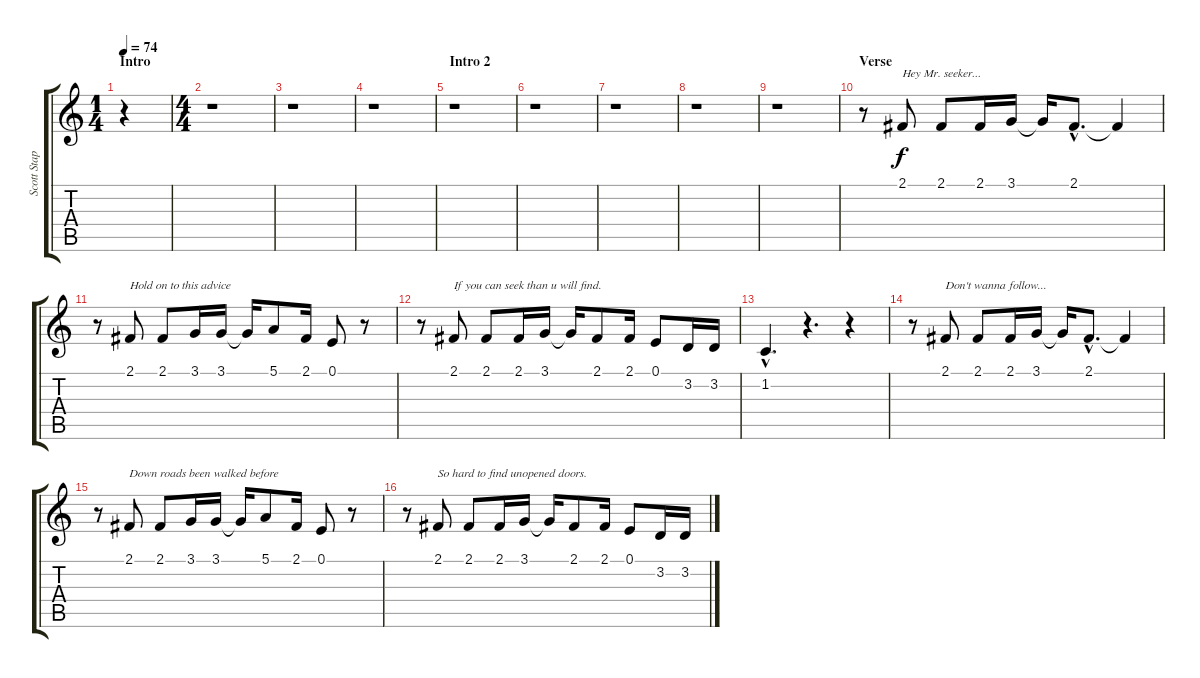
\track ("Scott Stapp" "Scott Stap") {instrument lead6voice}
\staff {score tabs}
\tuning (E4 B3 G3 D3 A2 E2) {hide}
\ts (1 4)
\section ("" "Intro")
\tempo 74
\clef g2
\ks c
r.4{dy f instrument lead6voice} |
\ts (4 4)
r.1 |
r.1 |
r.1 |
\section ("" "Intro 2")
r.1 |
r.1 |
r.1 |
r.1 |
r.1 |
\section ("" "Verse")
r.8 2.1.8{txt "Hey Mr. seeker..."} 2.1.8 2.1.16 3.1.16 3.1{t}.16 2.1{hac}.8{d} 2.1{t}.4 |
r.8 2.1.8{txt "Hold on to this advice"} 2.1.8 3.1.16 3.1.16 3.1{t}.16 5.1.8 2.1.16 0.1.8 r.8 |
r.8 2.1.8{txt "If you can seek than u will find."} 2.1.8 2.1.16 3.1.16 3.1{t}.16 2.1.8 2.1.16 0.1.8 3.2.16 3.2.16 |
1.2{hac}.4{d} r.4{d} r.4 |
r.8 2.1.8{txt "Don't wanna follow..."} 2.1.8 2.1.16 3.1.16 3.1{t}.16 2.1{hac}.8{d} 2.1{t}.4 |
r.8 2.1.8{txt "Down roads been walked before"} 2.1.8 3.1.16 3.1.16 3.1{t}.16 5.1.8 2.1.16 0.1.8 r.8 |
r.8 2.1.8{txt "So hard to find unopened doors."} 2.1.8 2.1.16 3.1.16 3.1{t}.16 2.1.8 2.1.16 0.1.8 3.2.16 3.2.16
